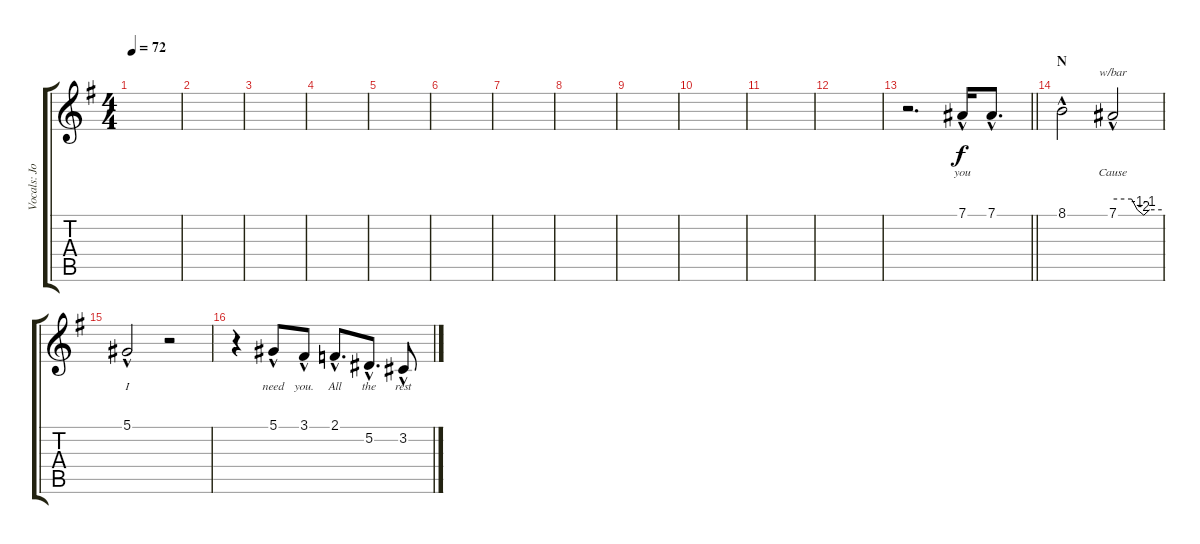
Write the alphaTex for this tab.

\track ("Vocals: Johnny" "Vocals: Jo") {instrument lead2sawtooth}
\staff {score tabs}
\tuning (Eb4 Bb3 Gb3 Db3 Ab2 Eb2) {hide}
\ts (4 4)
\tempo 72
\clef g2
\ks g
|
|
|
|
|
|
|
|
|
|
|
|
\barLineRight lightlight
r.2{d} 7.1{hac}.16{lyrics (0 "you") lyrics (1 "") lyrics (2 "") lyrics (3 "") lyrics (4 "")} 7.1{hac}.8{d lyrics (0 "") lyrics (1 "") lyrics (2 "") lyrics (3 "") lyrics (4 "")} |
\section ("" "N")
8.1{hac}.2{lyrics (0 "") lyrics (1 "") lyrics (2 "") lyrics (3 "") lyrics (4 "")} 7.1{hac}.2{tbe (custom default 0 0 23 0 30 -4 38 -8 45 -4 60 -4) lyrics (0 "Cause") lyrics (1 "") lyrics (2 "") lyrics (3 "") lyrics (4 "")} |
5.1{hac}.2{lyrics (0 "I") lyrics (1 "") lyrics (2 "") lyrics (3 "") lyrics (4 "")} r.2 |
r.4 5.1{hac}.8{lyrics (0 "need") lyrics (1 "") lyrics (2 "") lyrics (3 "") lyrics (4 "")} 3.1{hac}.8{lyrics (0 "you.") lyrics (1 "") lyrics (2 "") lyrics (3 "") lyrics (4 "")} 2.1{hac}.8{d lyrics (0 "All") lyrics (1 "") lyrics (2 "") lyrics (3 "") lyrics (4 "")} 5.2{hac}.8{d lyrics (0 "the") lyrics (1 "") lyrics (2 "") lyrics (3 "") lyrics (4 "")} 3.2{hac}.8{lyrics (0 "rest") lyrics (1 "") lyrics (2 "") lyrics (3 "") lyrics (4 "")}
